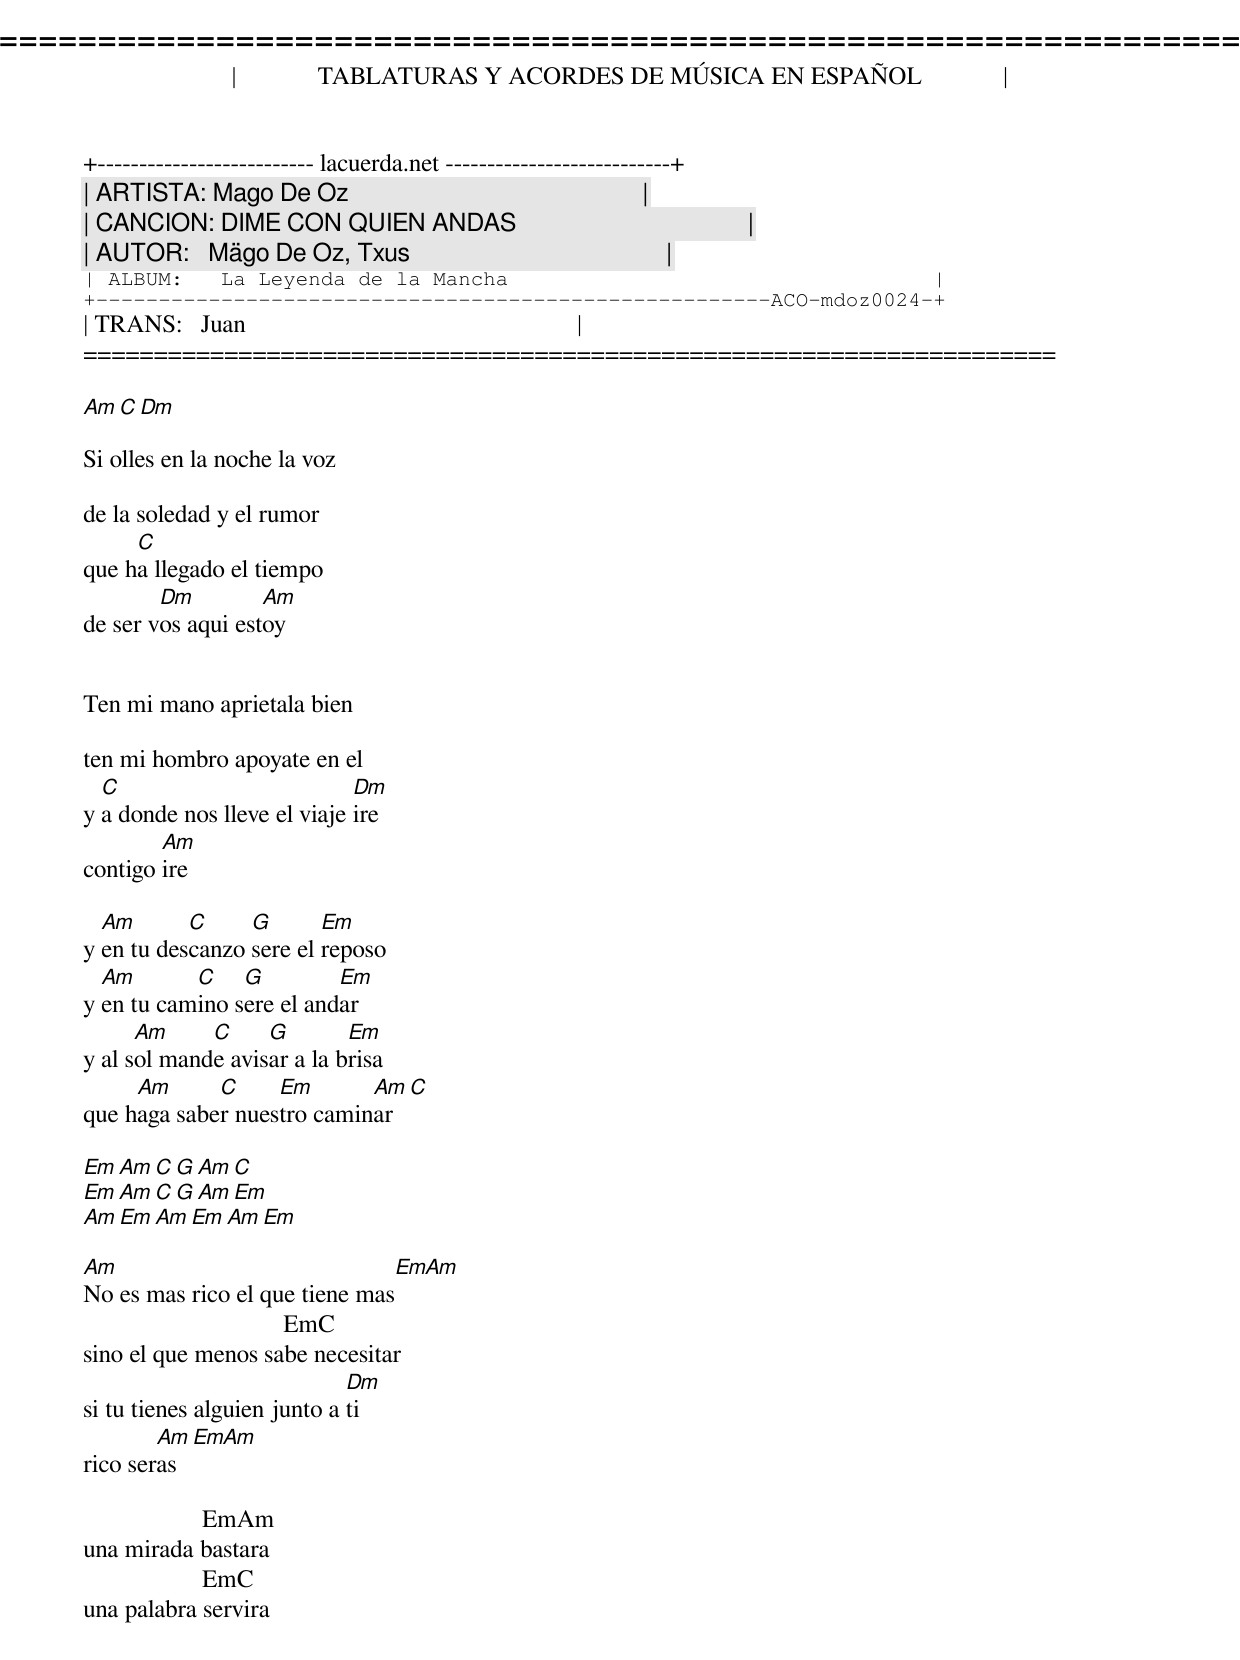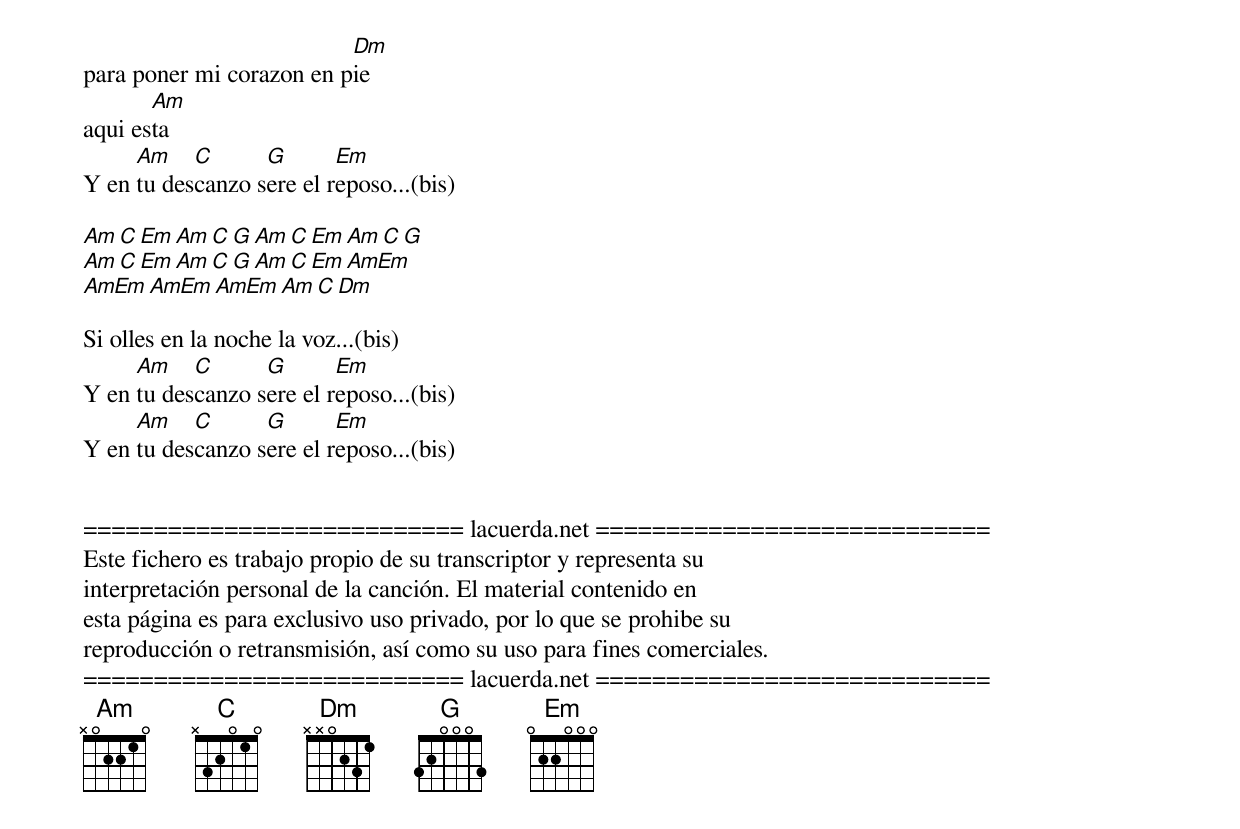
=====================================================================
|             TABLATURAS Y ACORDES DE MÚSICA EN ESPAÑOL             |
+-------------------------- lacuerda.net ---------------------------+
| ARTISTA: Mago De Oz                                               |
| CANCION: DIME CON QUIEN ANDAS                                     |
| AUTOR:   Mägo De Oz, Txus                                         |
| ALBUM:   La Leyenda de la Mancha                                  |
+------------------------------------------------------ACO-mdoz0024-+
| TRANS:   Juan                                                     |
=====================================================================

Am                 C   Dm

Si olles en la noche la voz

de la soledad y el rumor
     C
que ha llegado el tiempo
        Dm         Am
de ser vos aqui estoy


Ten mi mano aprietala bien

ten mi hombro apoyate en el
  C                          Dm
y a donde nos lleve el viaje ire
        Am
contigo ire

  Am       C     G       Em
y en tu descanzo sere el reposo
  Am       C    G         Em
y en tu camino sere el andar
      Am     C     G        Em
y al sol mande avisar a la brisa
     Am      C     Em       Am  C
que haga saber nuestro caminar

Em Am C G Am C
Em Am C G Am Em
Am Em Am Em Am Em

Am                             EmAm
No es mas rico el que tiene mas
                                EmC
sino el que menos sabe necesitar
                             Dm
si tu tienes alguien junto a ti
        Am                     EmAm
rico seras

                   EmAm
una mirada bastara
                   EmC
una palabra servira
                          Dm
para poner mi corazon en pie
       Am
aqui esta
     Am    C      G       Em
Y en tu descanzo sere el reposo...(bis)

Am C Em Am C G Am C Em Am C G
Am C Em Am C G Am C Em AmEm
AmEm AmEm AmEm Am C Dm

Si olles en la noche la voz...(bis)
     Am    C      G       Em
Y en tu descanzo sere el reposo...(bis)
     Am    C      G       Em
Y en tu descanzo sere el reposo...(bis)


=========================== lacuerda.net ============================
Este fichero es trabajo propio de su transcriptor y representa su
interpretación personal de la canción. El material contenido en
esta página es para exclusivo uso privado, por lo que se prohibe su
reproducción o retransmisión, así como su uso para fines comerciales.
=========================== lacuerda.net ============================
